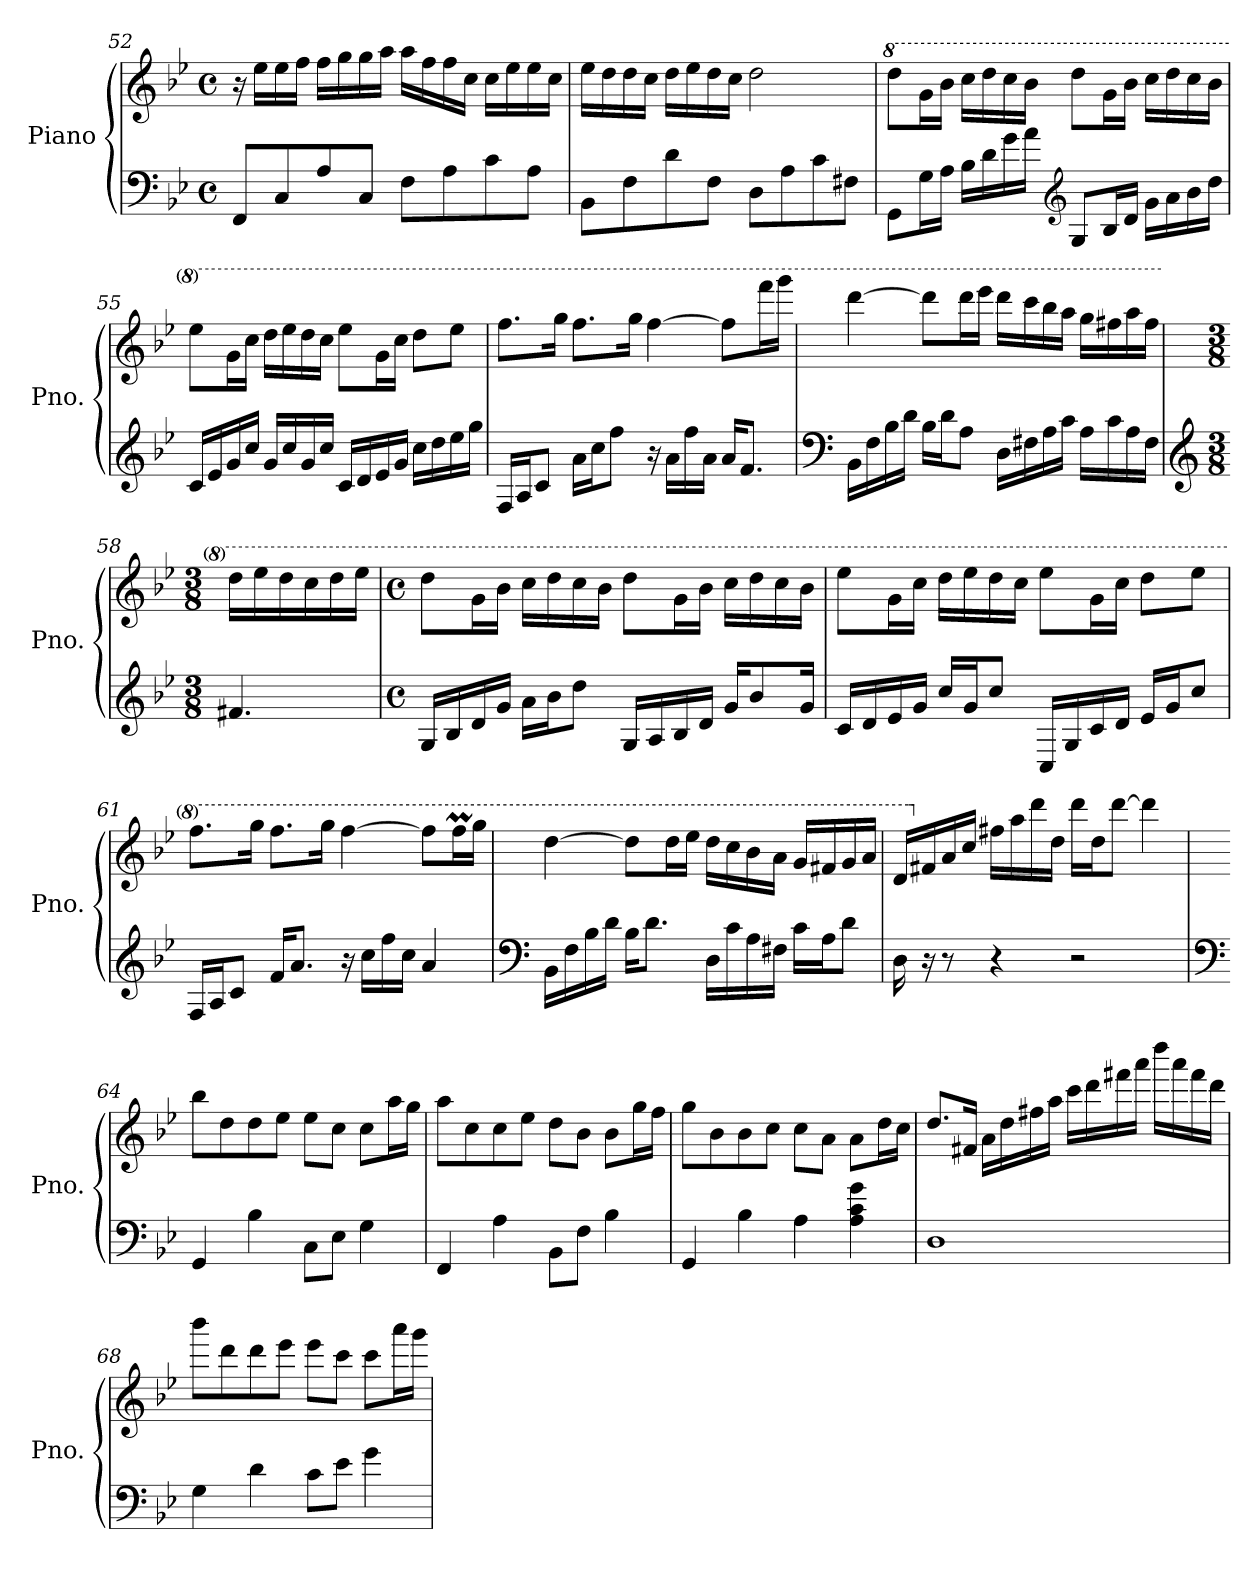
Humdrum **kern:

**kern	**kern
*part1	*part1
*staff2	*staff1
*I"Piano	*
*I'Pno.	*
*clefF4	*clefG2
*k[b-e-]	*k[b-e-]
*M4/4	*M4/4
*met(c)	*met(c)
=52	=52
8FF/L	16r
.	16ee-\LL
8C/	16ee-\
.	16ff\JJ
8A/	16ff\LL
.	16gg\
8C/J	16gg\
.	16aa\JJ
8F\L	16aa\LL
.	16ff\
8A\	16ff\
.	16cc\JJ
8c\	16cc\LL
.	16ee-\
8A\J	16ee-\
.	16cc\JJ
!!LO:LB:g=z
=53	=53
8BB-\L	16ee-\LL
.	16dd\
8F\	16dd\
.	16cc\JJ
8d\	16dd\LL
.	16ee-\
8F\J	16dd\
.	16cc\JJ
8D\L	2dd\
8A\	.
8c\	.
8F#X\J	.
=54	=54
*	*8va
8GG\L	8ddd\L
16G\L	16gg\L
16A\JJ	16bb-\JJ
16B-\LL	16ccc\LL
16d\	16ddd\
16g\	16ccc\
16a\JJ	16bb-\JJ
*clefG2	*
8G/L	8ddd\L
16B-/L	16gg\L
16d/JJ	16bb-\JJ
16g\LL	16ccc\LL
16a\	16ddd\
16b-\	16ccc\
16dd\JJ	16bb-\JJ
!!LO:PB:g=z
=55	=55
16c/LL	8eee-\L
16e-/	.
16g/	16gg\L
16cc/JJ	16ccc\JJ
16g/LL	16ddd\LL
16cc/	16eee-\
16g/	16ddd\
16cc/JJ	16ccc\JJ
16c/LL	8eee-\L
16d/	.
16e-/	16gg\L
16g/JJ	16ccc\JJ
16cc\LL	8ddd\L
16dd\	.
16ee-\	8eee-\J
16gg\JJ	.
=56	=56
16F/LL	8.fff\L
16A/J	.
8c/J	.
.	16ggg\Jk
16a\LL	8.fff\L
16cc\J	.
8ff\J	.
.	16ggg\Jk
16r	[4fff\
16a\LL	.
16ff\	.
16a\JJ	.
16a/KL	8fff\L]
8.f/J	.
.	16ffff\L
.	16gggg\JJ
!!LO:LB:g=z
=57	=57
*clefF4	*
16BB-\LL	[4dddd\
16F\	.
16B-\	.
16d\JJ	.
16B-\LL	8dddd\L]
16d\J	.
8A\J	16dddd\L
.	16eeee-\JJ
16D\LL	16dddd\LL
16F#X\	16cccc\
16A\	16bbb-\
16c\JJ	16aaa\JJ
16A\LL	16ggg\LL
16c\	16fff#X\
16A\	16aaa\
16F#\JJ	16fff#\JJ
=58	=58
*clefG2	*
*M3/8	*M3/8
4.f#X/	16ddd\LL
.	16eee-\
.	16ddd\
.	16ccc\
.	16ddd\
.	16eee-\JJ
!!LO:LB:g=z
=59	=59
*M4/4	*M4/4
*met(c)	*met(c)
16G/LL	8ddd\L
16B-/	.
16d/	16gg\L
16g/JJ	16bb-\JJ
16a\LL	16ccc\LL
16b-\J	16ddd\
8dd\J	16ccc\
.	16bb-\JJ
16G/LL	8ddd\L
16A/	.
16B-/	16gg\L
16d/JJ	16bb-\JJ
16g/KL	16ccc\LL
8b-/	16ddd\
.	16ccc\
16g/Jk	16bb-\JJ
=60	=60
16c/LL	8eee-\L
16d/	.
16e-/	16gg\L
16g/JJ	16ccc\JJ
16cc/LL	16ddd\LL
16g/J	16eee-\
8cc/J	16ddd\
.	16ccc\JJ
16C/LL	8eee-\L
16G/	.
16c/	16gg\L
16d/JJ	16ccc\JJ
16e-/LL	8ddd\L
16g/J	.
8cc/J	8eee-\J
!!LO:LB:g=z
=61	=61
16F/LL	8.fff\L
16A/J	.
8c/J	.
.	16ggg\Jk
16f/KL	8.fff\L
8.a/J	.
.	16ggg\Jk
16r	[4fff\
16cc\LL	.
16ff\	.
16cc\JJ	.
4a/	8fff\L]
.	16fffM\L
.	16ggg\JJ
=62	=62
*clefF4	*
16BB-\LL	[4ddd\
16F\	.
16B-\	.
16d\JJ	.
16B-\KL	8ddd\L]
8.d\J	.
.	16ddd\L
.	16eee-\JJ
16D\LL	16ddd\LL
16c\	16ccc\
16A\	16bb-\
16F#X\JJ	16aa\JJ
16c\LL	16gg/LL
16A\J	16ff#X/
8d\J	16gg/
.	16aa/JJ
!!LO:LB:g=z
=63	=63
16D\	16dd/LL
*	*X8va
16r	16f#X/
8r	16a/
.	16cc/JJ
4r	16ff#X\LL
.	16aa\
.	16ddd\
.	16dd\JJ
2r	16ddd\LL
.	16dd\J
.	[8ddd\J
.	4ddd\]
=64	=64
*clefF4	*
4GG/	8bb-\L
.	8dd\
4B-\	8dd\
.	8ee-\J
8C\L	8ee-\L
8E-\J	8cc\J
4G\	8cc\L
.	16aa\L
.	16gg\JJ
=65	=65
4FF/	8aa\L
.	8cc\
4A\	8cc\
.	8ee-\J
8BB-\L	8dd\L
8F\J	8b-\J
4B-\	8b-\L
.	16gg\L
.	16ff\JJ
!!LO:LB:g=z
=66	=66
4GG/	8gg\L
.	8b-\
4B-\	8b-\
.	8cc\J
4A\	8cc\L
.	8a\J
4A\ 4c\ 4g\	8a\L
.	16dd\L
.	16cc\JJ
=67	=67
1D	8.dd/L
.	16f#X/Jk
.	16a\LL
.	16dd\
.	16ff#X\
.	16aa\JJ
.	16ccc\LL
.	16ddd\
.	16fff#\
.	16aaa\JJ
.	16dddd\LL
.	16aaa\
.	16fff#\
.	16ddd\JJ
=68	=68
4G\	8bbb-\L
.	8ddd\
4d\	8ddd\
.	8eee-\J
8c\L	8eee-\L
8e-\J	8ccc\J
4g\	8ccc\L
.	16aaa\L
.	16ggg\JJ
=	=
*-	*-
